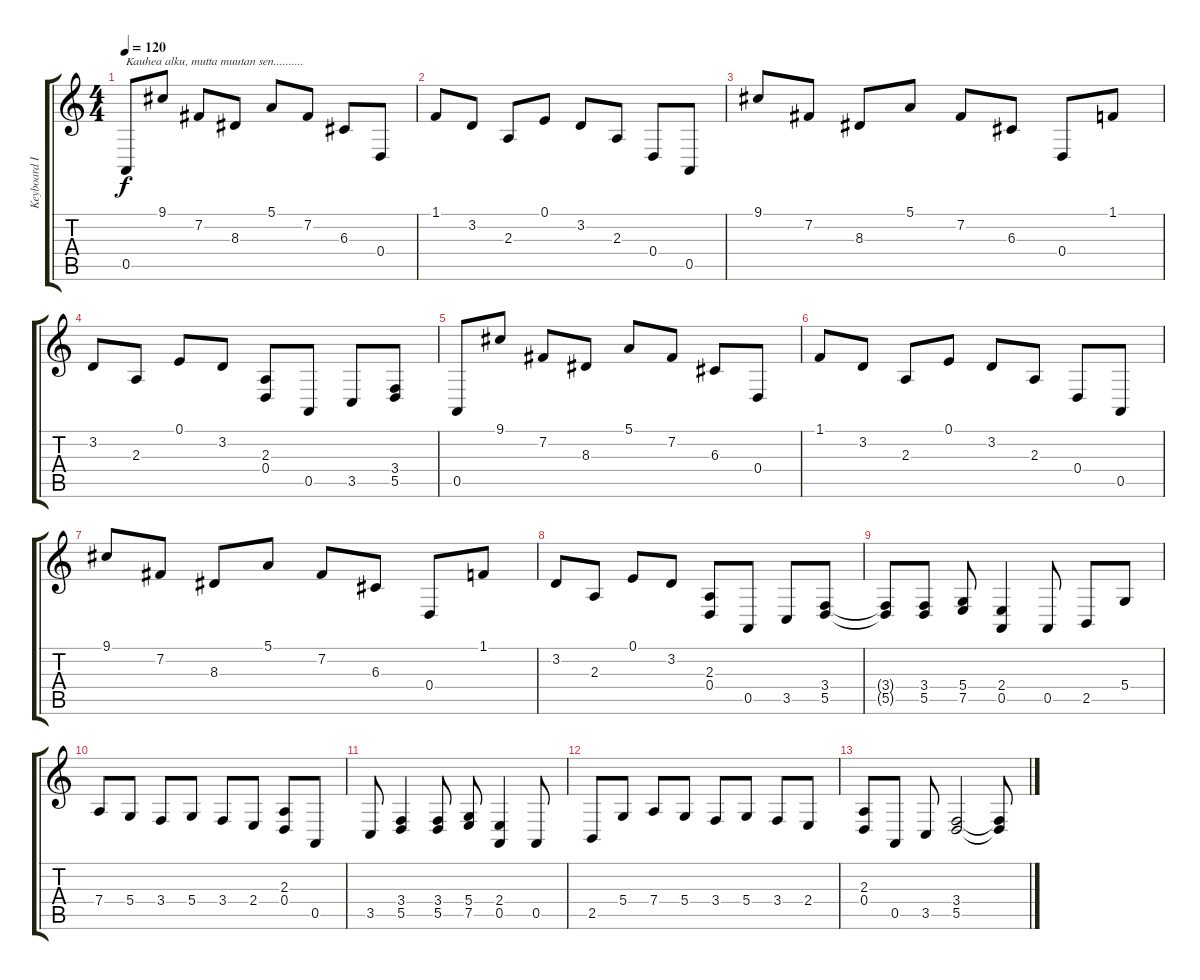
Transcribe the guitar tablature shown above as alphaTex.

\track ("Keyboard INTRO" "Keyboard I") {instrument acousticgrandpiano}
\staff {score tabs}
\tuning (E4 B3 G3 D3 A2 E2) {hide}
\ts (4 4)
\tempo 120
\clef g2
\ks c
0.5.8{txt "Kauhea alku, mutta muutan sen.........." dy f instrument acousticgrandpiano} 9.1.8 7.2.8 8.3.8 5.1.8 7.2.8 6.3.8 0.4.8 |
1.1.8 3.2.8 2.3.8 0.1.8 3.2.8 2.3.8 0.4.8 0.5.8 |
9.1.8 7.2.8 8.3.8 5.1.8 7.2.8 6.3.8 0.4.8 1.1.8 |
3.2.8 2.3.8 0.1.8 3.2.8 (2.3 0.4).8 0.5.8 3.5.8 (3.4 5.5).8 |
0.5.8 9.1.8 7.2.8 8.3.8 5.1.8 7.2.8 6.3.8 0.4.8 |
1.1.8 3.2.8 2.3.8 0.1.8 3.2.8 2.3.8 0.4.8 0.5.8 |
9.1.8 7.2.8 8.3.8 5.1.8 7.2.8 6.3.8 0.4.8 1.1.8 |
3.2.8 2.3.8 0.1.8 3.2.8 (2.3 0.4).8 0.5.8 3.5.8 (3.4 5.5).8 |
(3.4{t} 5.5{t}).8 (3.4 5.5).8 (5.4 7.5).8 (2.4 0.5).4 0.5.8 2.5.8 5.4.8 |
7.4.8 5.4.8 3.4.8 5.4.8 3.4.8 2.4.8 (2.3 0.4).8 0.5.8 |
3.5.8 (3.4 5.5).4 (3.4 5.5).8 (5.4 7.5).8 (2.4 0.5).4 0.5.8 |
2.5.8 5.4.8 7.4.8 5.4.8 3.4.8 5.4.8 3.4.8 2.4.8 |
(2.3 0.4).8 0.5.8 3.5.8 (3.4 5.5).2 (3.4{t} 5.5{t}).8
